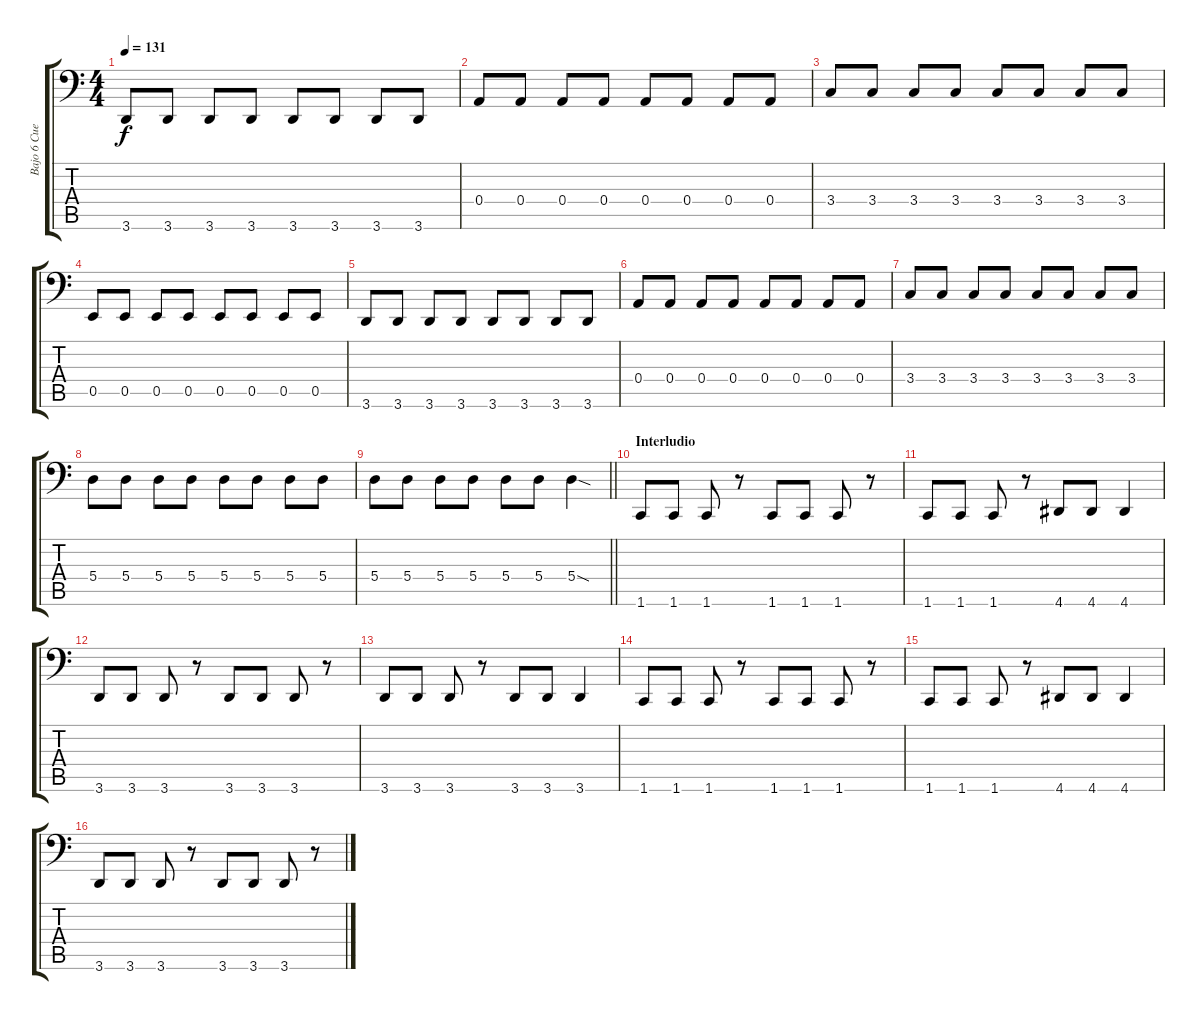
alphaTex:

\track ("Bajo 6 Cuerdas" "Bajo 6 Cue") {instrument electricbassfinger}
\staff {score tabs}
\tuning (C3 G2 D2 A1 E1 B0) {hide}
\ts (4 4)
\tempo 131
\clef f4
\ks c
3.6.8{dy f} 3.6.8 3.6.8 3.6.8 3.6.8 3.6.8 3.6.8 3.6.8 |
0.4.8 0.4.8 0.4.8 0.4.8 0.4.8 0.4.8 0.4.8 0.4.8 |
3.4.8 3.4.8 3.4.8 3.4.8 3.4.8 3.4.8 3.4.8 3.4.8 |
0.5.8 0.5.8 0.5.8 0.5.8 0.5.8 0.5.8 0.5.8 0.5.8 |
3.6.8 3.6.8 3.6.8 3.6.8 3.6.8 3.6.8 3.6.8 3.6.8 |
0.4.8 0.4.8 0.4.8 0.4.8 0.4.8 0.4.8 0.4.8 0.4.8 |
3.4.8 3.4.8 3.4.8 3.4.8 3.4.8 3.4.8 3.4.8 3.4.8 |
5.4.8 5.4.8 5.4.8 5.4.8 5.4.8 5.4.8 5.4.8 5.4.8 |
\barLineRight lightlight
5.4.8 5.4.8 5.4.8 5.4.8 5.4.8 5.4.8 5.4{sod}.4 |
\section ("" "Interludio")
1.6.8 1.6.8 1.6.8 r.8 1.6.8 1.6.8 1.6.8 r.8 |
1.6.8 1.6.8 1.6.8 r.8 4.6.8 4.6.8 4.6.4 |
3.6.8 3.6.8 3.6.8 r.8 3.6.8 3.6.8 3.6.8 r.8 |
3.6.8 3.6.8 3.6.8 r.8 3.6.8 3.6.8 3.6.4 |
1.6.8 1.6.8 1.6.8 r.8 1.6.8 1.6.8 1.6.8 r.8 |
1.6.8 1.6.8 1.6.8 r.8 4.6.8 4.6.8 4.6.4 |
3.6.8 3.6.8 3.6.8 r.8 3.6.8 3.6.8 3.6.8 r.8
